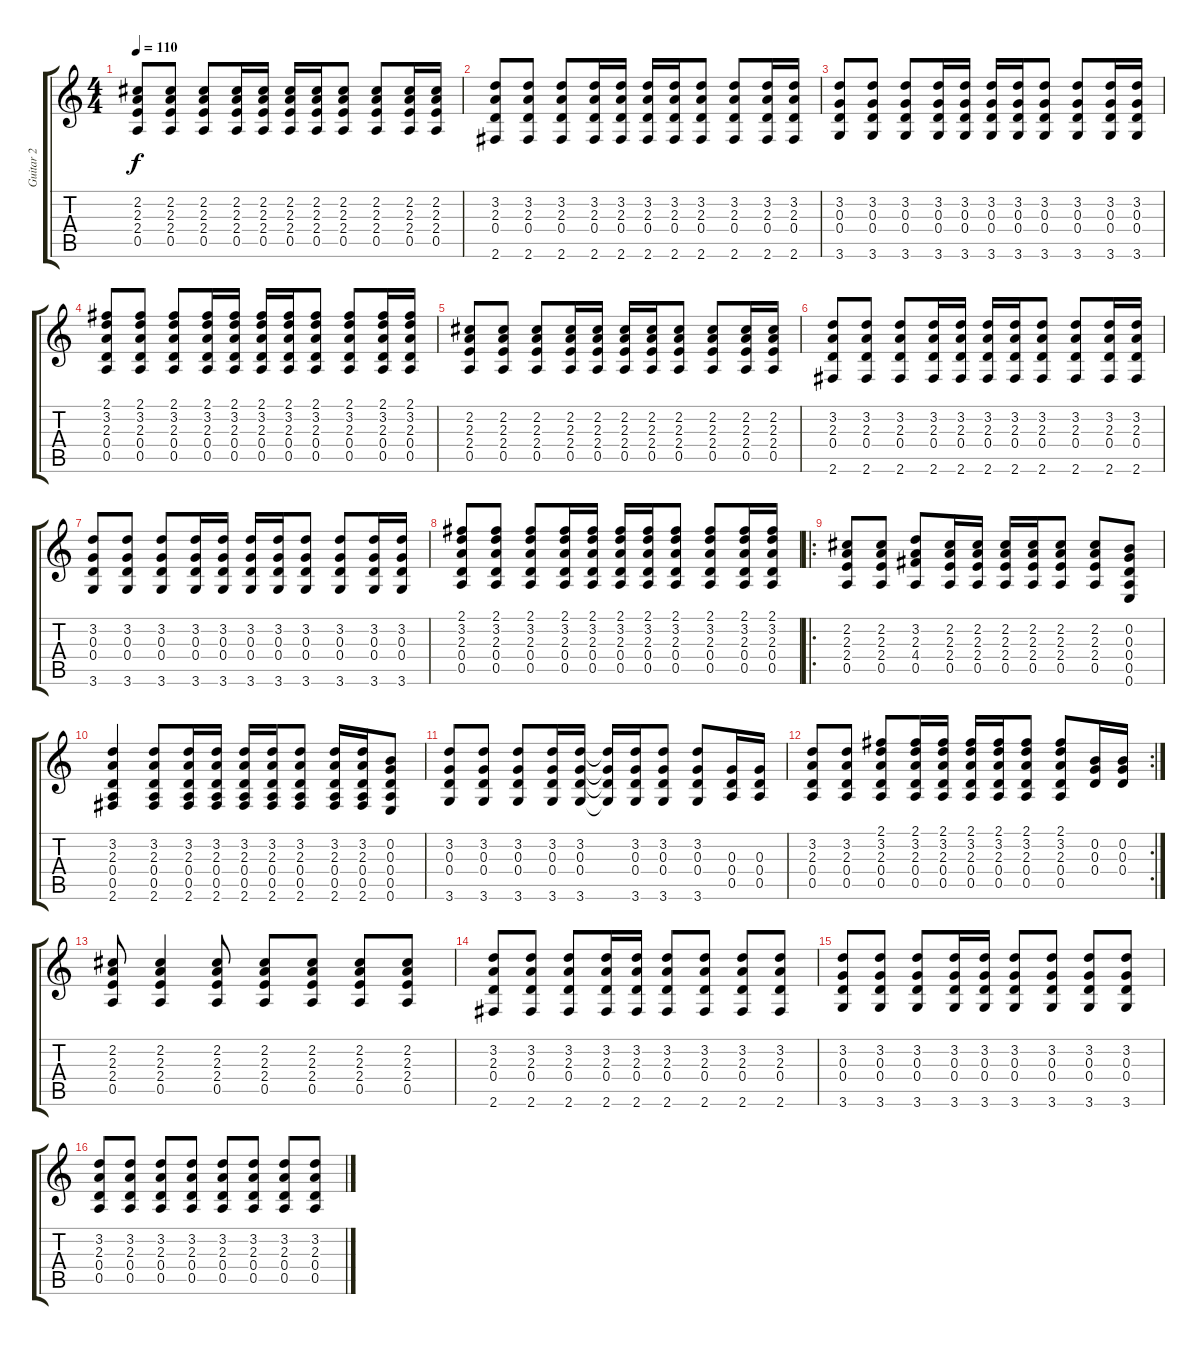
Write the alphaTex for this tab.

\track ("Guitar 2" "Guitar 2") {instrument distortionguitar}
\staff {score tabs}
\tuning (E4 B3 G3 D3 A2 E2) {hide}
\ts (4 4)
\tempo 110
\clef g2
\ks c
(2.2 2.3 2.4 0.5).8{dy f} (2.2 2.3 2.4 0.5).8 (2.2 2.3 2.4 0.5).8 (2.2 2.3 2.4 0.5).16 (2.2 2.3 2.4 0.5).16 (2.2 2.3 2.4 0.5).16 (2.2 2.3 2.4 0.5).16 (2.2 2.3 2.4 0.5).8 (2.2 2.3 2.4 0.5).8 (2.2 2.3 2.4 0.5).16 (2.2 2.3 2.4 0.5).16 |
(3.2 2.3 0.4 2.6).8 (3.2 2.3 0.4 2.6).8 (3.2 2.3 0.4 2.6).8 (3.2 2.3 0.4 2.6).16 (3.2 2.3 0.4 2.6).16 (3.2 2.3 0.4 2.6).16 (3.2 2.3 0.4 2.6).16 (3.2 2.3 0.4 2.6).8 (3.2 2.3 0.4 2.6).8 (3.2 2.3 0.4 2.6).16 (3.2 2.3 0.4 2.6).16 |
(3.2 0.3 0.4 3.6).8 (3.2 0.3 0.4 3.6).8 (3.2 0.3 0.4 3.6).8 (3.2 0.3 0.4 3.6).16 (3.2 0.3 0.4 3.6).16 (3.2 0.3 0.4 3.6).16 (3.2 0.3 0.4 3.6).16 (3.2 0.3 0.4 3.6).8 (3.2 0.3 0.4 3.6).8 (3.2 0.3 0.4 3.6).16 (3.2 0.3 0.4 3.6).16 |
(2.1 3.2 2.3 0.4 0.5).8 (2.1 3.2 2.3 0.4 0.5).8 (2.1 3.2 2.3 0.4 0.5).8 (2.1 3.2 2.3 0.4 0.5).16 (2.1 3.2 2.3 0.4 0.5).16 (2.1 3.2 2.3 0.4 0.5).16 (2.1 3.2 2.3 0.4 0.5).16 (2.1 3.2 2.3 0.4 0.5).8 (2.1 3.2 2.3 0.4 0.5).8 (2.1 3.2 2.3 0.4 0.5).16 (2.1 3.2 2.3 0.4 0.5).16 |
(2.2 2.3 2.4 0.5).8 (2.2 2.3 2.4 0.5).8 (2.2 2.3 2.4 0.5).8 (2.2 2.3 2.4 0.5).16 (2.2 2.3 2.4 0.5).16 (2.2 2.3 2.4 0.5).16 (2.2 2.3 2.4 0.5).16 (2.2 2.3 2.4 0.5).8 (2.2 2.3 2.4 0.5).8 (2.2 2.3 2.4 0.5).16 (2.2 2.3 2.4 0.5).16 |
(3.2 2.3 0.4 2.6).8 (3.2 2.3 0.4 2.6).8 (3.2 2.3 0.4 2.6).8 (3.2 2.3 0.4 2.6).16 (3.2 2.3 0.4 2.6).16 (3.2 2.3 0.4 2.6).16 (3.2 2.3 0.4 2.6).16 (3.2 2.3 0.4 2.6).8 (3.2 2.3 0.4 2.6).8 (3.2 2.3 0.4 2.6).16 (3.2 2.3 0.4 2.6).16 |
(3.2 0.3 0.4 3.6).8 (3.2 0.3 0.4 3.6).8 (3.2 0.3 0.4 3.6).8 (3.2 0.3 0.4 3.6).16 (3.2 0.3 0.4 3.6).16 (3.2 0.3 0.4 3.6).16 (3.2 0.3 0.4 3.6).16 (3.2 0.3 0.4 3.6).8 (3.2 0.3 0.4 3.6).8 (3.2 0.3 0.4 3.6).16 (3.2 0.3 0.4 3.6).16 |
(2.1 3.2 2.3 0.4 0.5).8 (2.1 3.2 2.3 0.4 0.5).8 (2.1 3.2 2.3 0.4 0.5).8 (2.1 3.2 2.3 0.4 0.5).16 (2.1 3.2 2.3 0.4 0.5).16 (2.1 3.2 2.3 0.4 0.5).16 (2.1 3.2 2.3 0.4 0.5).16 (2.1 3.2 2.3 0.4 0.5).8 (2.1 3.2 2.3 0.4 0.5).8 (2.1 3.2 2.3 0.4 0.5).16 (2.1 3.2 2.3 0.4 0.5).16 |
\ro
(2.2 2.3 2.4 0.5).8 (2.2 2.3 2.4 0.5).8 (3.2 2.3 4.4 0.5).8 (2.2 2.3 2.4 0.5).16 (2.2 2.3 2.4 0.5).16 (2.2 2.3 2.4 0.5).16 (2.2 2.3 2.4 0.5).16 (2.2 2.3 2.4 0.5).8 (2.2 2.3 2.4 0.5).8 (0.2 0.3 0.4 0.5 0.6).8 |
(3.2 2.3 0.4 0.5 2.6).4 (3.2 2.3 0.4 0.5 2.6).8 (3.2 2.3 0.4 0.5 2.6).16 (3.2 2.3 0.4 0.5 2.6).16 (3.2 2.3 0.4 0.5 2.6).16 (3.2 2.3 0.4 0.5 2.6).16 (3.2 2.3 0.4 0.5 2.6).8 (3.2 2.3 0.4 0.5 2.6).16 (3.2 2.3 0.4 0.5 2.6).16 (0.2 0.3 0.4 0.5 0.6).8 |
(3.2 0.3 0.4 3.6).8 (3.2 0.3 0.4 3.6).8 (3.2 0.3 0.4 3.6).8 (3.2 0.3 0.4 3.6).16 (3.2 0.3 0.4 3.6).16 (3.2{t} 0.3{t} 0.4{t} 3.6{t}).16 (3.2 0.3 0.4 3.6).16 (3.2 0.3 0.4 3.6).8 (3.2 0.3 0.4 3.6).8 (0.3 0.4 0.5).16 (0.3 0.4 0.5).16 |
\rc 2
(3.2 2.3 0.4 0.5).8 (3.2 2.3 0.4 0.5).8 (2.1 3.2 2.3 0.4 0.5).8 (2.1 3.2 2.3 0.4 0.5).16 (2.1 3.2 2.3 0.4 0.5).16 (2.1 3.2 2.3 0.4 0.5).16 (2.1 3.2 2.3 0.4 0.5).16 (2.1 3.2 2.3 0.4 0.5).8 (2.1 3.2 2.3 0.4 0.5).8 (0.2 0.3 0.4).16 (0.2 0.3 0.4).16 |
(2.2 2.3 2.4 0.5).8 (2.2 2.3 2.4 0.5).4 (2.2 2.3 2.4 0.5).8 (2.2 2.3 2.4 0.5).8 (2.2 2.3 2.4 0.5).8 (2.2 2.3 2.4 0.5).8 (2.2 2.3 2.4 0.5).8 |
(3.2 2.3 0.4 2.6).8 (3.2 2.3 0.4 2.6).8 (3.2 2.3 0.4 2.6).8 (3.2 2.3 0.4 2.6).16 (3.2 2.3 0.4 2.6).16 (3.2 2.3 0.4 2.6).8 (3.2 2.3 0.4 2.6).8 (3.2 2.3 0.4 2.6).8 (3.2 2.3 0.4 2.6).8 |
(3.2 0.3 0.4 3.6).8 (3.2 0.3 0.4 3.6).8 (3.2 0.3 0.4 3.6).8 (3.2 0.3 0.4 3.6).16 (3.2 0.3 0.4 3.6).16 (3.2 0.3 0.4 3.6).8 (3.2 0.3 0.4 3.6).8 (3.2 0.3 0.4 3.6).8 (3.2 0.3 0.4 3.6).8 |
(3.2 2.3 0.4 0.5).8 (3.2 2.3 0.4 0.5).8 (3.2 2.3 0.4 0.5).8 (3.2 2.3 0.4 0.5).8 (3.2 2.3 0.4 0.5).8 (3.2 2.3 0.4 0.5).8 (3.2 2.3 0.4 0.5).8 (3.2 2.3 0.4 0.5).8
